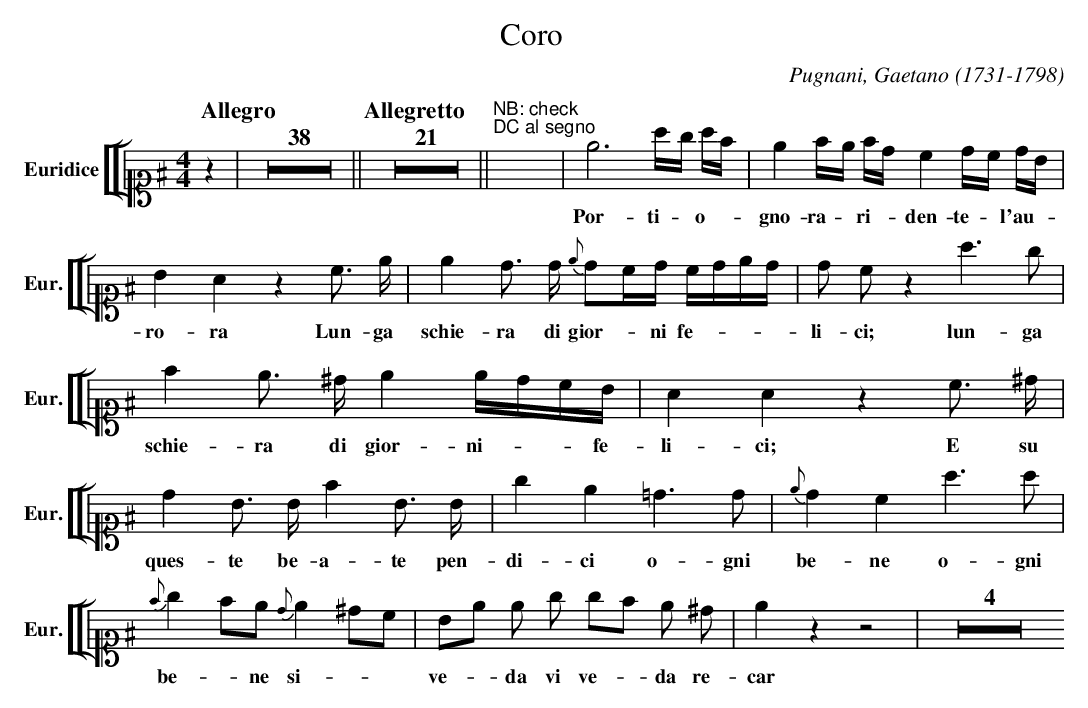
X:1
T:Coro
C:Pugnani, Gaetano (1731-1798)
M:4/4
L:1/4
K:G
V: 20 clef=alto1 name="Euridice" sname="Eur."
%%staves [[ 20 ]]
[Q:"Allegro"] z | Z38 || [Q:"Allegretto"] Z21 || "^NB: check" "^DC al segno" X | \
  e3a//g// a//f// | e f//e// f//d// c d//c// d//B// | BA z \
w: Por-ti-~ o--gno-ra-~ ri--den-te-~ l'au--ro-ra
   c/> e/ | e d/> d/ {e}d/c//d// c//d//e//d// | d/ c/ z \
w: Lun-ga schie-ra di gior--ni fe----li-ci;
   a>g |  f e/> ^d/ e e//d//c//B// | AA z\
w: lun-ga schie-ra di gior-ni--- fe-li-ci;
   c/> ^d/ | d B/> B/ f B/> B/ | ge=d>d | {e}dc a>a | {f}g f/e/ {d}e^d/c/ | B/e/ e/ g/ g/f/ e/ ^d/ | ezz2 | Z4\
w: E su ques-te be-a-te pen-di-ci o-gni be-ne o-gni be--ne si--~ ve--da vi ve--da re-car
